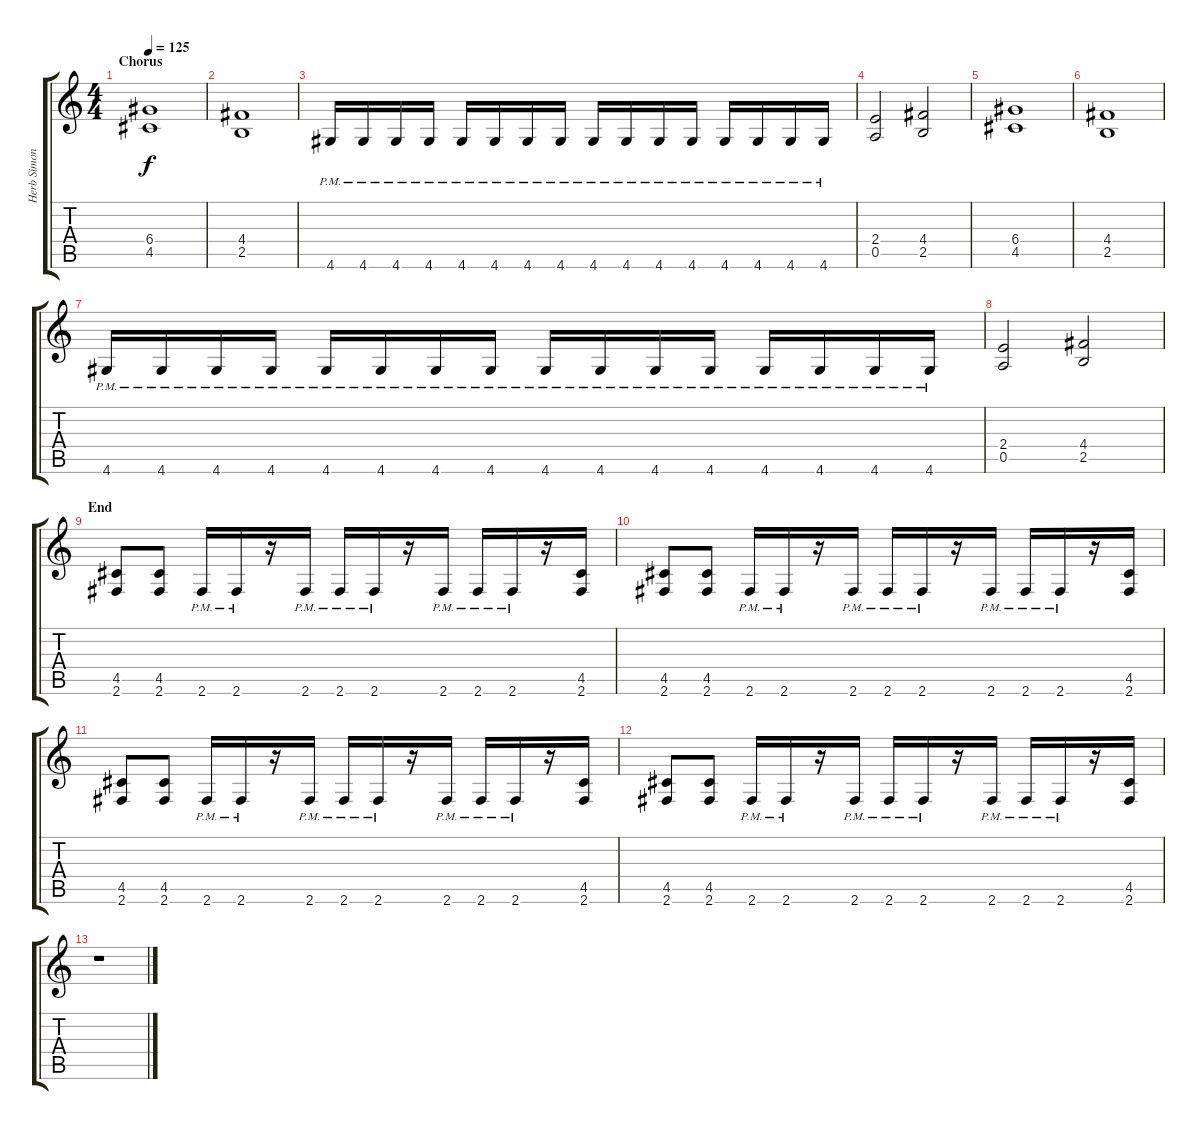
\track ("Herb Simonsen" "Herb Simon") {instrument distortionguitar}
\staff {score tabs}
\tuning (E4 B3 G3 D3 A2 E2) {hide}
\ts (4 4)
\section ("" "Chorus")
\tempo 125
\clef g2
\ks c
(6.4 4.5).1{dy f} |
(4.4 2.5).1 |
4.6{pm}.16 4.6{pm}.16 4.6{pm}.16 4.6{pm}.16 4.6{pm}.16 4.6{pm}.16 4.6{pm}.16 4.6{pm}.16 4.6{pm}.16 4.6{pm}.16 4.6{pm}.16 4.6{pm}.16 4.6{pm}.16 4.6{pm}.16 4.6{pm}.16 4.6{pm}.16 |
(2.4 0.5).2 (4.4 2.5).2 |
(6.4 4.5).1 |
(4.4 2.5).1 |
4.6{pm}.16 4.6{pm}.16 4.6{pm}.16 4.6{pm}.16 4.6{pm}.16 4.6{pm}.16 4.6{pm}.16 4.6{pm}.16 4.6{pm}.16 4.6{pm}.16 4.6{pm}.16 4.6{pm}.16 4.6{pm}.16 4.6{pm}.16 4.6{pm}.16 4.6{pm}.16 |
(2.4 0.5).2 (4.4 2.5).2 |
\section ("" "End")
(4.5 2.6).8 (4.5 2.6).8 2.6{pm}.16 2.6{pm}.16 r.16 2.6{pm}.16 2.6{pm}.16 2.6{pm}.16 r.16 2.6{pm}.16 2.6{pm}.16 2.6{pm}.16 r.16 (4.5 2.6).16 |
(4.5 2.6).8 (4.5 2.6).8 2.6{pm}.16 2.6{pm}.16 r.16 2.6{pm}.16 2.6{pm}.16 2.6{pm}.16 r.16 2.6{pm}.16 2.6{pm}.16 2.6{pm}.16 r.16 (4.5 2.6).16 |
(4.5 2.6).8 (4.5 2.6).8 2.6{pm}.16 2.6{pm}.16 r.16 2.6{pm}.16 2.6{pm}.16 2.6{pm}.16 r.16 2.6{pm}.16 2.6{pm}.16 2.6{pm}.16 r.16 (4.5 2.6).16 |
(4.5 2.6).8 (4.5 2.6).8 2.6{pm}.16 2.6{pm}.16 r.16 2.6{pm}.16 2.6{pm}.16 2.6{pm}.16 r.16 2.6{pm}.16 2.6{pm}.16 2.6{pm}.16 r.16 (4.5 2.6).16 |
r.1
